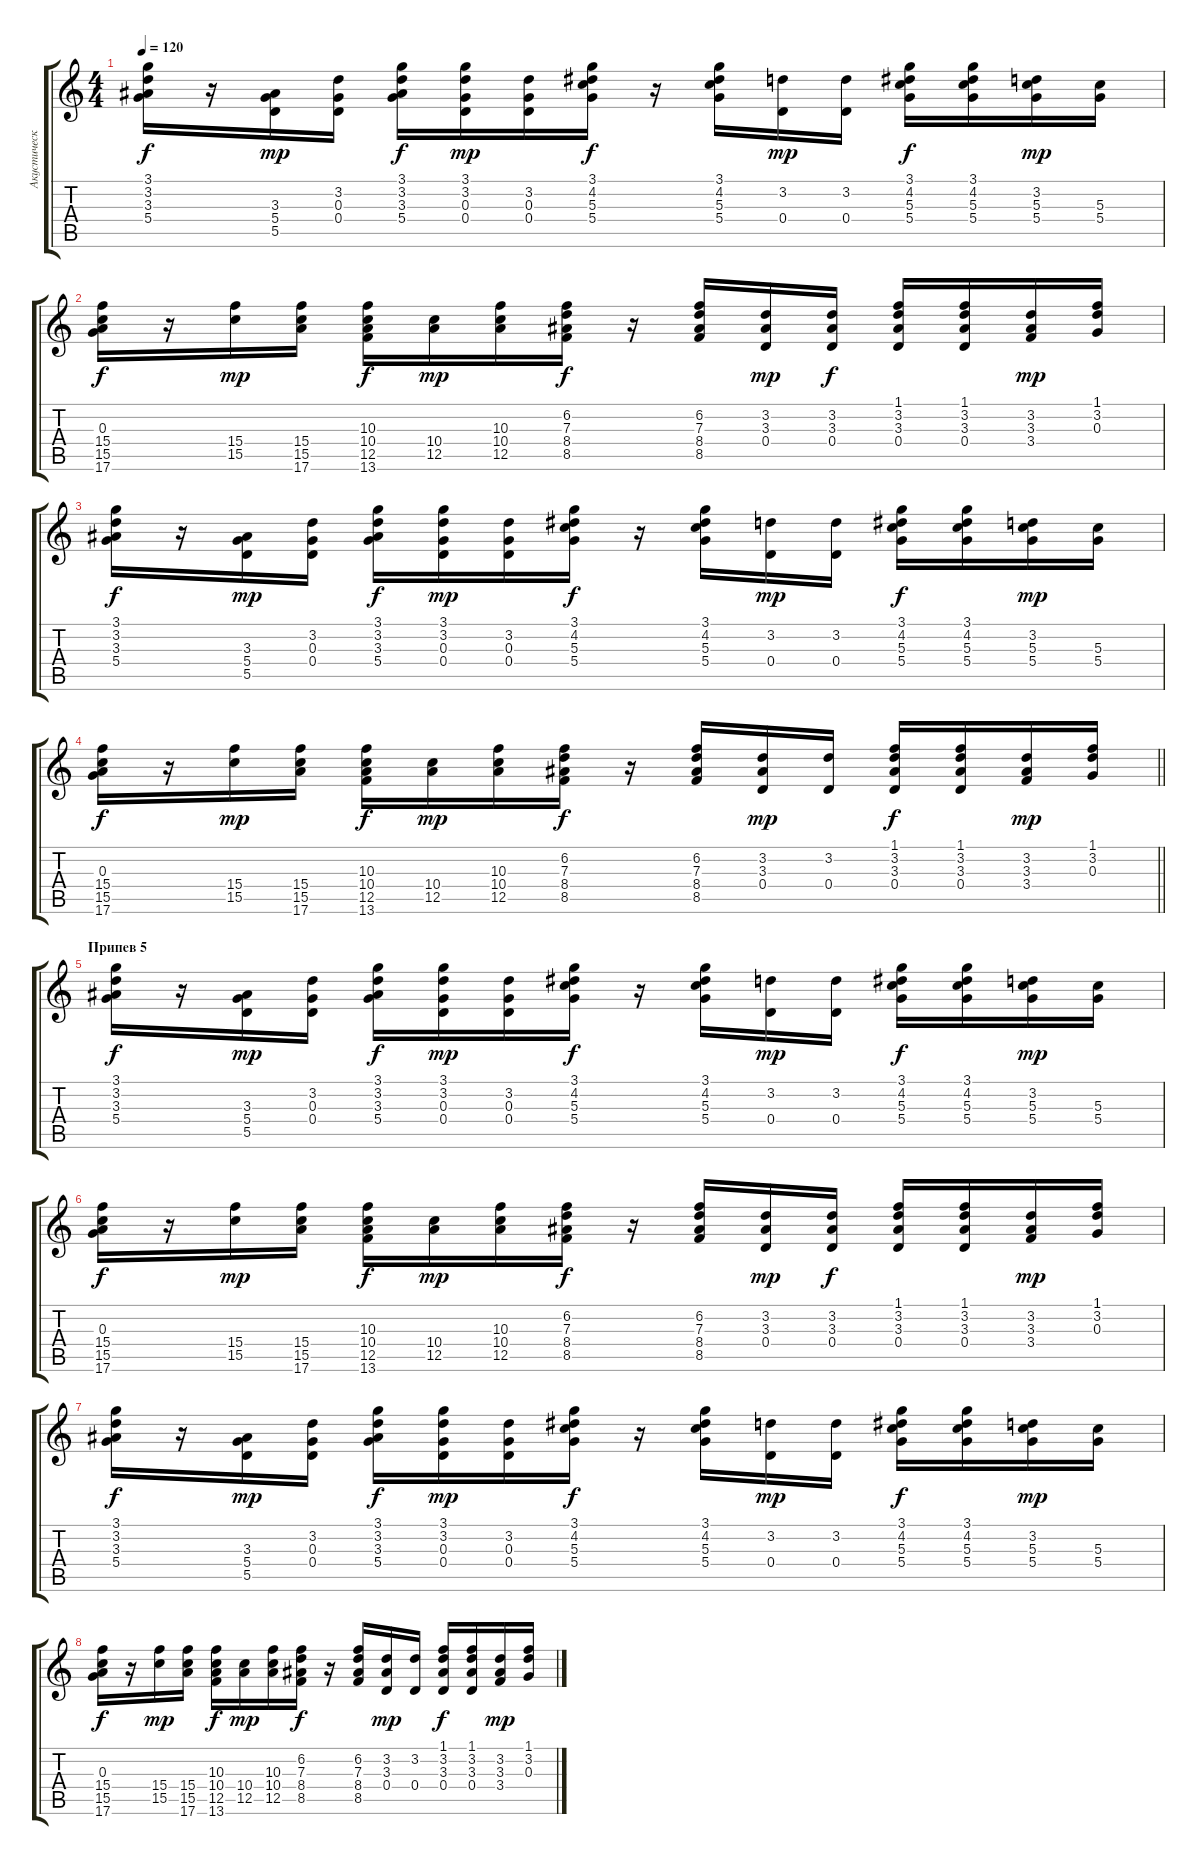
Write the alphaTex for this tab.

\track ("Акустическая гитара" "Акустическ") {instrument acousticguitarsteel}
\staff {score tabs}
\tuning (E4 B3 G3 D3 A2 E2) {hide}
\ts (4 4)
\tempo 120
\clef g2
\ks c
(3.1 3.2 3.3 5.4).16{dy f} r.16 (3.3 5.4 5.5).16{dy mp} (3.2 0.3 0.4).16 (3.1 3.2 3.3 5.4).16{dy f} (3.1 3.2 0.3 0.4).16{dy mp} (3.2 0.3 0.4).16 (3.1 4.2 5.3 5.4).16{dy f} r.16 (3.1 4.2 5.3 5.4).16 (3.2 0.4).16{dy mp} (3.2 0.4).16 (3.1 4.2 5.3 5.4).16{dy f} (3.1 4.2 5.3 5.4).16 (3.2 5.3 5.4).16{dy mp} (5.3 5.4).16 |
(0.3 15.4 15.5 17.6).16{dy f} r.16 (15.4 15.5).16{dy mp} (15.4 15.5 17.6).16 (10.3 10.4 12.5 13.6).16{dy f} (10.4 12.5).16{dy mp} (10.3 10.4 12.5).16 (6.2 7.3 8.4 8.5).16{dy f} r.16 (6.2 7.3 8.4 8.5).16 (3.2 3.3 0.4).16{dy mp} (3.2 3.3 0.4).16{dy f} (1.1 3.2 3.3 0.4).16 (1.1 3.2 3.3 0.4).16 (3.2 3.3 3.4).16{dy mp} (1.1 3.2 0.3).16 |
(3.1 3.2 3.3 5.4).16{dy f} r.16 (3.3 5.4 5.5).16{dy mp} (3.2 0.3 0.4).16 (3.1 3.2 3.3 5.4).16{dy f} (3.1 3.2 0.3 0.4).16{dy mp} (3.2 0.3 0.4).16 (3.1 4.2 5.3 5.4).16{dy f} r.16 (3.1 4.2 5.3 5.4).16 (3.2 0.4).16{dy mp} (3.2 0.4).16 (3.1 4.2 5.3 5.4).16{dy f} (3.1 4.2 5.3 5.4).16 (3.2 5.3 5.4).16{dy mp} (5.3 5.4).16 |
\barLineRight lightlight
(0.3 15.4 15.5 17.6).16{dy f} r.16 (15.4 15.5).16{dy mp} (15.4 15.5 17.6).16 (10.3 10.4 12.5 13.6).16{dy f} (10.4 12.5).16{dy mp} (10.3 10.4 12.5).16 (6.2 7.3 8.4 8.5).16{dy f} r.16 (6.2 7.3 8.4 8.5).16 (3.2 3.3 0.4).16{dy mp} (3.2 0.4).16 (1.1 3.2 3.3 0.4).16{dy f} (1.1 3.2 3.3 0.4).16 (3.2 3.3 3.4).16{dy mp} (1.1 3.2 0.3).16 |
\section ("" "Припев 5")
(3.1 3.2 3.3 5.4).16{dy f volume 11 balance 0 instrument acousticguitarsteel} r.16 (3.3 5.4 5.5).16{dy mp} (3.2 0.3 0.4).16 (3.1 3.2 3.3 5.4).16{dy f} (3.1 3.2 0.3 0.4).16{dy mp} (3.2 0.3 0.4).16 (3.1 4.2 5.3 5.4).16{dy f} r.16 (3.1 4.2 5.3 5.4).16 (3.2 0.4).16{dy mp} (3.2 0.4).16 (3.1 4.2 5.3 5.4).16{dy f} (3.1 4.2 5.3 5.4).16 (3.2 5.3 5.4).16{dy mp} (5.3 5.4).16 |
(0.3 15.4 15.5 17.6).16{dy f} r.16 (15.4 15.5).16{dy mp} (15.4 15.5 17.6).16 (10.3 10.4 12.5 13.6).16{dy f} (10.4 12.5).16{dy mp} (10.3 10.4 12.5).16 (6.2 7.3 8.4 8.5).16{dy f} r.16 (6.2 7.3 8.4 8.5).16 (3.2 3.3 0.4).16{dy mp} (3.2 3.3 0.4).16{dy f} (1.1 3.2 3.3 0.4).16 (1.1 3.2 3.3 0.4).16 (3.2 3.3 3.4).16{dy mp} (1.1 3.2 0.3).16 |
(3.1 3.2 3.3 5.4).16{dy f} r.16 (3.3 5.4 5.5).16{dy mp} (3.2 0.3 0.4).16 (3.1 3.2 3.3 5.4).16{dy f} (3.1 3.2 0.3 0.4).16{dy mp} (3.2 0.3 0.4).16 (3.1 4.2 5.3 5.4).16{dy f} r.16 (3.1 4.2 5.3 5.4).16 (3.2 0.4).16{dy mp} (3.2 0.4).16 (3.1 4.2 5.3 5.4).16{dy f} (3.1 4.2 5.3 5.4).16 (3.2 5.3 5.4).16{dy mp} (5.3 5.4).16 |
(0.3 15.4 15.5 17.6).16{dy f} r.16 (15.4 15.5).16{dy mp} (15.4 15.5 17.6).16 (10.3 10.4 12.5 13.6).16{dy f} (10.4 12.5).16{dy mp} (10.3 10.4 12.5).16 (6.2 7.3 8.4 8.5).16{dy f} r.16 (6.2 7.3 8.4 8.5).16 (3.2 3.3 0.4).16{dy mp} (3.2 0.4).16 (1.1 3.2 3.3 0.4).16{dy f} (1.1 3.2 3.3 0.4).16 (3.2 3.3 3.4).16{dy mp} (1.1 3.2 0.3).16
